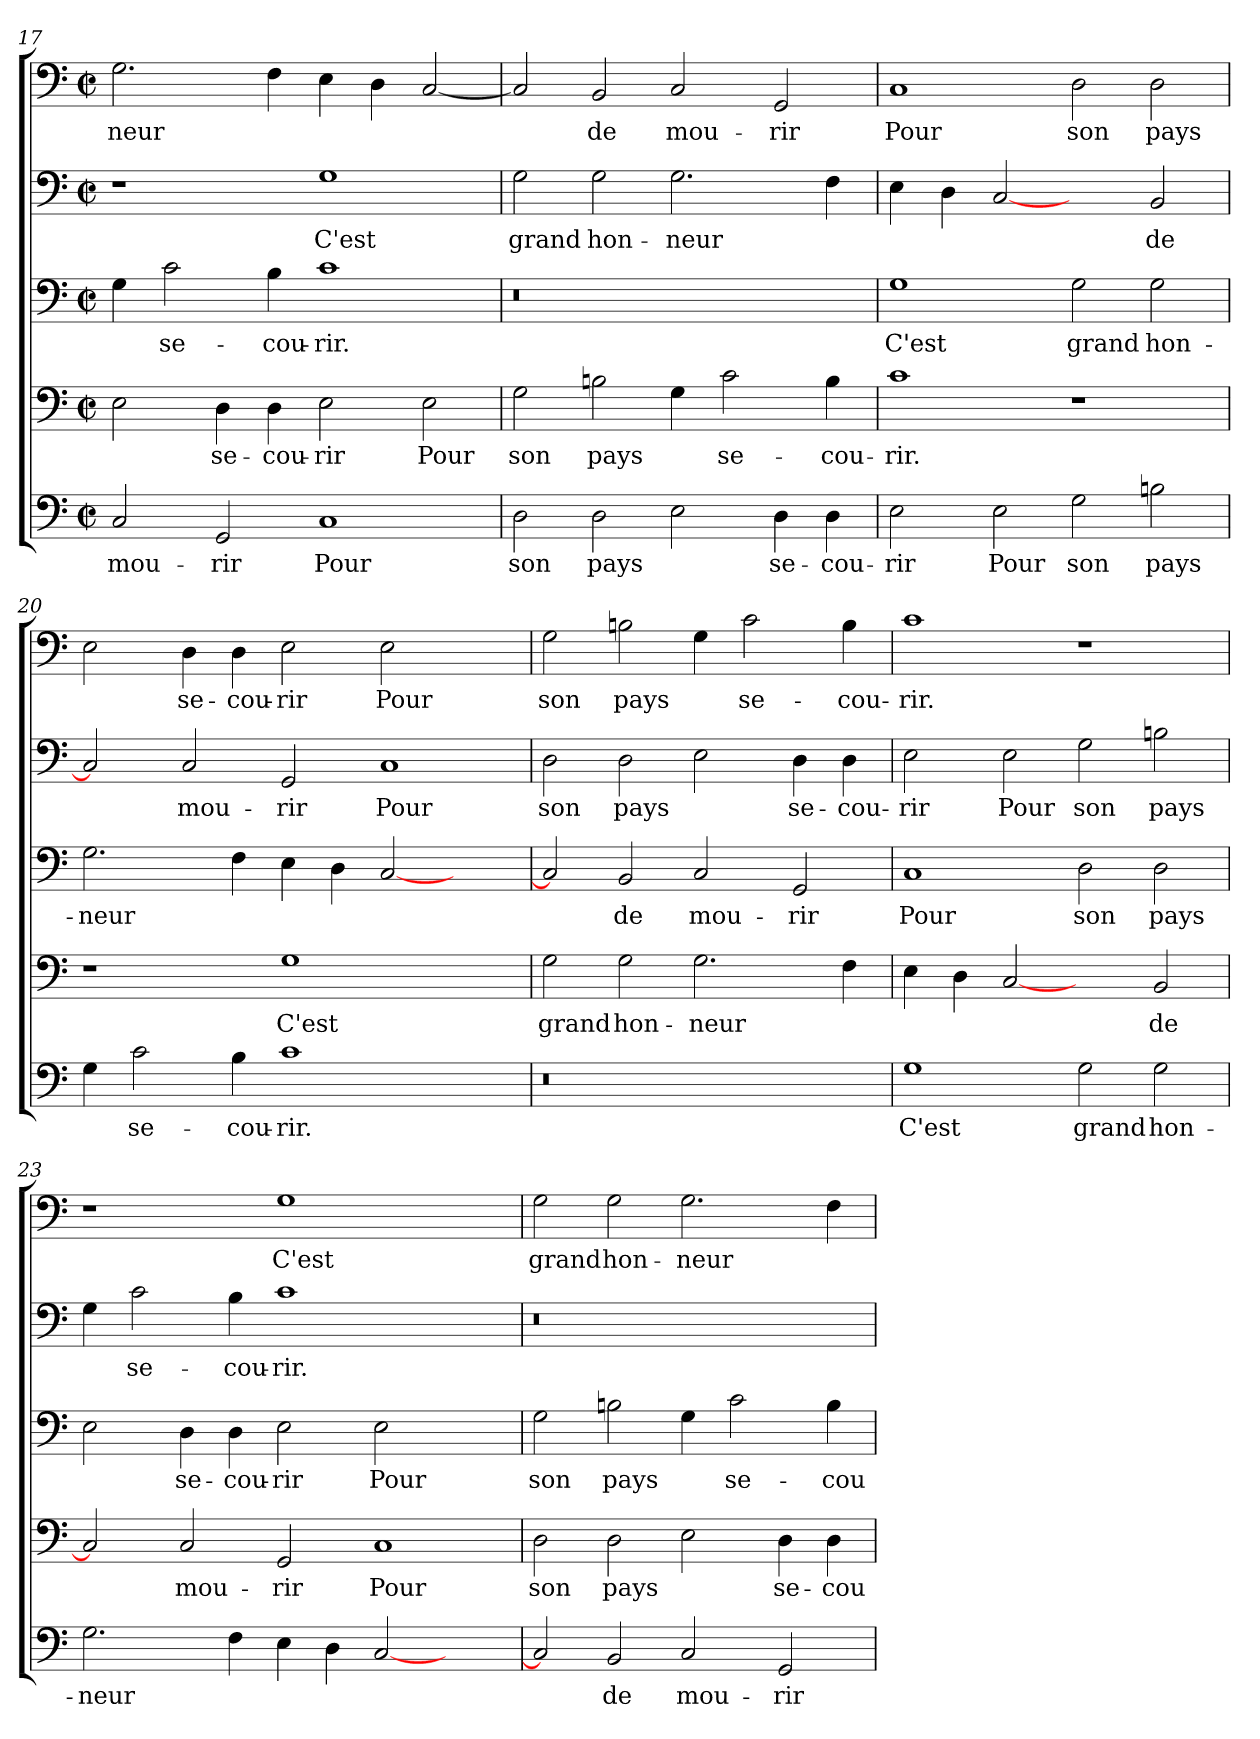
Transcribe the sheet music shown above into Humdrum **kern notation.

**kern	**text	**kern	**text	**kern	**text	**kern	**text	**kern	**text
*part5	*part5	*part4	*part4	*part3	*part3	*part2	*part2	*part1	*part1
*staff5	*staff5	*staff4	*staff4	*staff3	*staff3	*staff2	*staff2	*staff1	*staff1
*clefF4	*	*clefF4	*	*clefF4	*	*clefF4	*	*clefF4	*
*k[]	*	*k[]	*	*k[]	*	*k[]	*	*k[]	*
*C:	*	*C:	*	*C:	*	*C:	*	*C:	*
*M2/2	*	*M2/2	*	*M2/2	*	*M2/2	*	*M2/2	*
*met(c|)	*	*met(c|)	*	*met(c|)	*	*met(c|)	*	*met(c|)	*
=17	=17	=17	=17	=17	=17	=17	=17	=17	=17
2C/	mou-	2E\	.	4G\	.	1r	.	2.G\	-neur
.	.	.	.	2c\	se-	.	.	.	.
2GG/	-rir	4D\	se-	.	.	.	.	.	.
.	.	4D\	-cou-	4B\	-cou-	.	.	4F\	.
1C/	Pour	2E\	-rir	1c\	-rir.	1G\	C'est	4E\	.
.	.	.	.	.	.	.	.	4D\	.
.	.	2E\	Pour	.	.	.	.	[2C/	.
=18	=18	=18	=18	=18	=18	=18	=18	=18	=18
!	!	!	!	!LO:N:vis=0	!	!	!	!	!
2D\	son	2G\	son	1r	.	2G\	grand	2C/]	.
2D\	pays	2Bn\	pays	.	.	2G\	hon-	2BB/	de
2E\	.	4G\	.	1ryy	.	2.G\	-neur	2C/	mou-
.	.	2c\	se-	.	.	.	.	.	.
4D\	se-	.	.	.	.	.	.	2GG/	-rir
4D\	-cou-	4B\	-cou-	.	.	4F\	.	.	.
=19	=19	=19	=19	=19	=19	=19	=19	=19	=19
2E\	-rir	1c\	-rir.	1G\	C'est	4E\	.	1C/	Pour
.	.	.	.	.	.	4D\	.	.	.
2E\	Pour	.	.	.	.	[2C/	.	.	.
2G\	son	1r	.	2G\	grand	2ryy	.	2D\	son
2Bn\	pays	.	.	2G\	hon-	2BB/	de	2D\	pays
=20	=20	=20	=20	=20	=20	=20	=20	=20	=20
4G\	.	1r	.	2.G\	-neur	2C/]	.	2E\	.
2c\	se-	.	.	.	.	.	.	.	.
.	.	.	.	.	.	2C/	mou-	4D\	se-
4B\	-cou-	.	.	4F\	.	.	.	4D\	-cou-
1c\	-rir.	1G\	C'est	4E\	.	2GG/	-rir	2E\	-rir
.	.	.	.	4D\	.	.	.	.	.
.	.	.	.	[2C/	.	1C/	Pour	2E\	Pour
2ryy	.	2ryy	.	2ryy	.	.	.	2ryy	.
!!LO:LB:g=z
=21	=21	=21	=21	=21	=21	=21	=21	=21	=21
!LO:N:vis=0	!	!	!	!	!	!	!	!	!
1r	.	2G\	grand	2C/]	.	2D\	son	2G\	son
.	.	2G\	hon-	2BB/	de	2D\	pays	2Bn\	pays
1ryy	.	2.G\	-neur	2C/	mou-	2E\	.	4G\	.
.	.	.	.	.	.	.	.	2c\	se-
.	.	.	.	2GG/	-rir	4D\	se-	.	.
.	.	4F\	.	.	.	4D\	-cou-	4B\	-cou-
=22	=22	=22	=22	=22	=22	=22	=22	=22	=22
1G\	C'est	4E\	.	1C/	Pour	2E\	-rir	1c\	-rir.
.	.	4D\	.	.	.	.	.	.	.
.	.	[2C/	.	.	.	2E\	Pour	.	.
2G\	grand	2ryy	.	2D\	son	2G\	son	1r	.
2G\	hon-	2BB/	de	2D\	pays	2Bn\	pays	.	.
=23	=23	=23	=23	=23	=23	=23	=23	=23	=23
2.G\	-neur	2C/]	.	2E\	.	4G\	.	1r	.
.	.	.	.	.	.	2c\	se-	.	.
.	.	2C/	mou-	4D\	se-	.	.	.	.
4F\	.	.	.	4D\	-cou-	4B\	-cou-	.	.
4E\	.	2GG/	-rir	2E\	-rir	1c\	-rir.	1G\	C'est
4D\	.	.	.	.	.	.	.	.	.
[2C/	.	1C/	Pour	2E\	Pour	.	.	.	.
2ryy	.	.	.	2ryy	.	2ryy	.	2ryy	.
=24	=24	=24	=24	=24	=24	=24	=24	=24	=24
!	!	!	!	!	!	!LO:N:vis=0	!	!	!
2C/]	.	2D\	son	2G\	son	1r	.	2G\	grand
2BB/	de	2D\	pays	2Bn\	pays	.	.	2G\	hon-
2C/	mou-	2E\	.	4G\	.	1ryy	.	2.G\	-neur
.	.	.	.	2c\	se-	.	.	.	.
2GG/	-rir	4D\	se-	.	.	.	.	.	.
.	.	4D\	-cou-	4B\	-cou-	.	.	4F\	.
=	=	=	=	=	=	=	=	=	=
*-	*-	*-	*-	*-	*-	*-	*-	*-	*-
